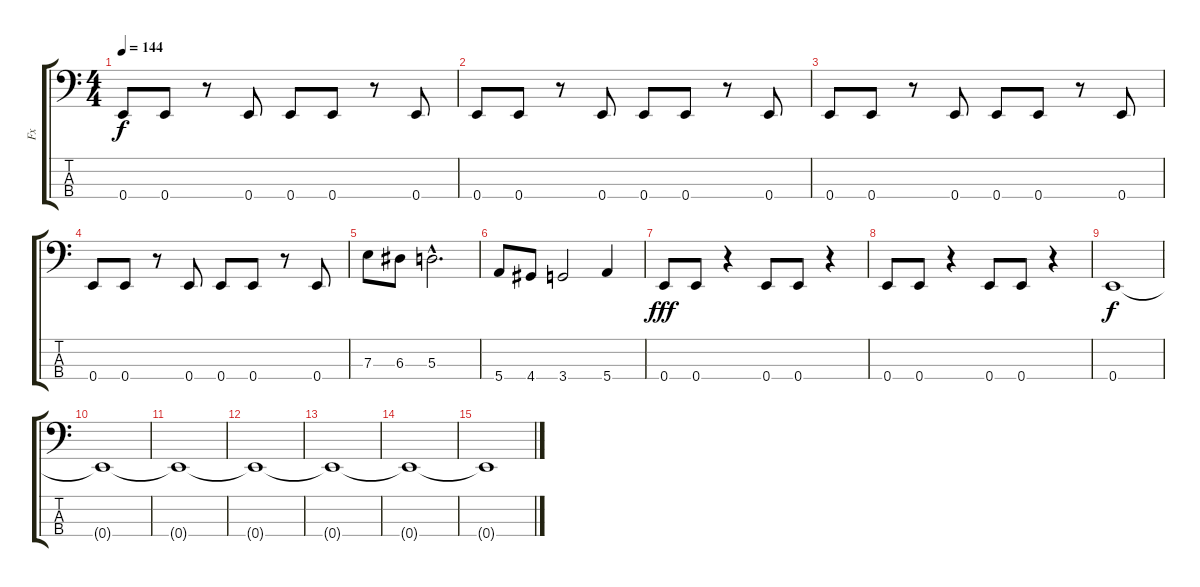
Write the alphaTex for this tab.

\track ("Fx" "Fx") {instrument synthbass1}
\staff {score tabs}
\tuning (G2 D2 A1 E1) {hide}
\ts (4 4)
\tempo 144
\clef f4
\ks c
0.4.8{dy f} 0.4.8 r.8 0.4.8 0.4.8 0.4.8 r.8 0.4.8 |
0.4.8 0.4.8 r.8 0.4.8 0.4.8 0.4.8 r.8 0.4.8 |
0.4.8 0.4.8 r.8 0.4.8 0.4.8 0.4.8 r.8 0.4.8 |
0.4.8 0.4.8 r.8 0.4.8 0.4.8 0.4.8 r.8 0.4.8 |
7.3.8 6.3.8 5.3{hac}.2{d} |
5.4.8 4.4.8 3.4.2 5.4.4 |
0.4.8{dy fff} 0.4.8 r.4 0.4.8 0.4.8 r.4 |
0.4.8 0.4.8 r.4 0.4.8 0.4.8 r.4 |
0.4.1{dy f} |
0.4{t}.1 |
0.4{t}.1 |
0.4{t}.1{volume 4} |
0.4{t}.1{volume 3} |
0.4{t}.1{volume 2} |
0.4{t}.1{volume 1}
